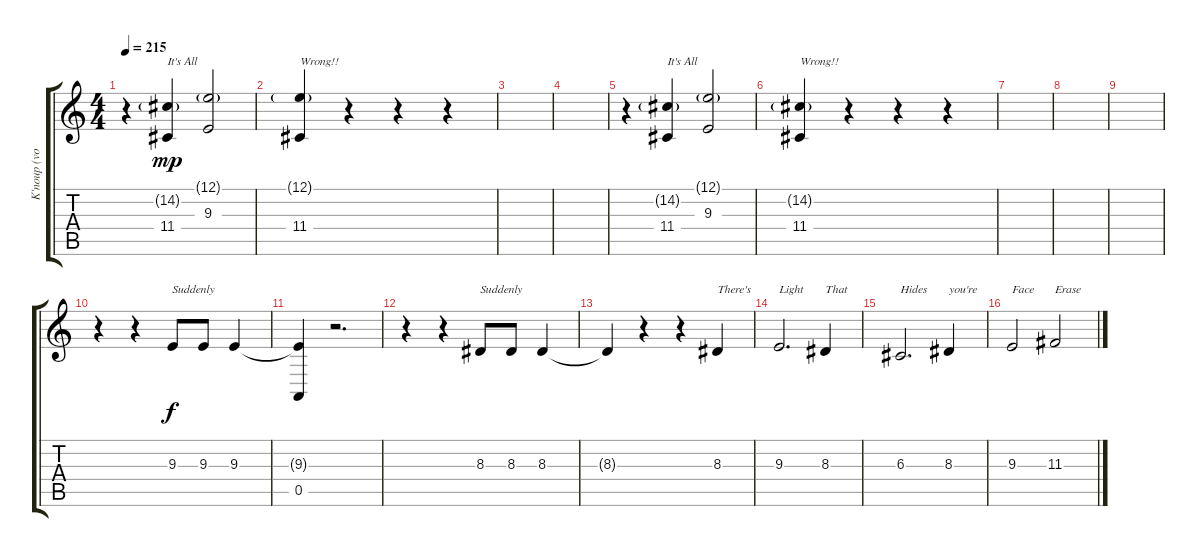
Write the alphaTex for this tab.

\track ("K'noup (vocal)" "K'noup (vo") {instrument violin}
\staff {score tabs}
\tuning (E4 B3 G3 D3 A2 E2) {hide}
\ts (4 4)
\tempo 215
\clef g2
\ks c
r.4{dy f} (14.2{g} 11.4).4{txt "It's All" dy mp} (12.1{g} 9.3).2 |
(12.1{g} 11.4).4{txt "Wrong!!"} r.4 r.4 r.4 |
|
|
r.4 (14.2{g} 11.4).4{txt "It's All"} (12.1{g} 9.3).2 |
(14.2{g} 11.4).4{txt "Wrong!!"} r.4 r.4 r.4 |
|
|
|
r.4 r.4 9.3.8{txt "Suddenly" dy f} 9.3.8 9.3.4 |
(9.3{t} 0.5).4 r.2{d} |
r.4 r.4 8.3.8{txt "Suddenly"} 8.3.8 8.3.4 |
8.3{t}.4 r.4 r.4 8.3.4{txt "There's"} |
9.3.2{d txt "Light"} 8.3.4{txt "That"} |
6.3.2{d txt "Hides"} 8.3.4{txt "you're"} |
9.3.2{txt "Face"} 11.3.2{txt "Erase"}
